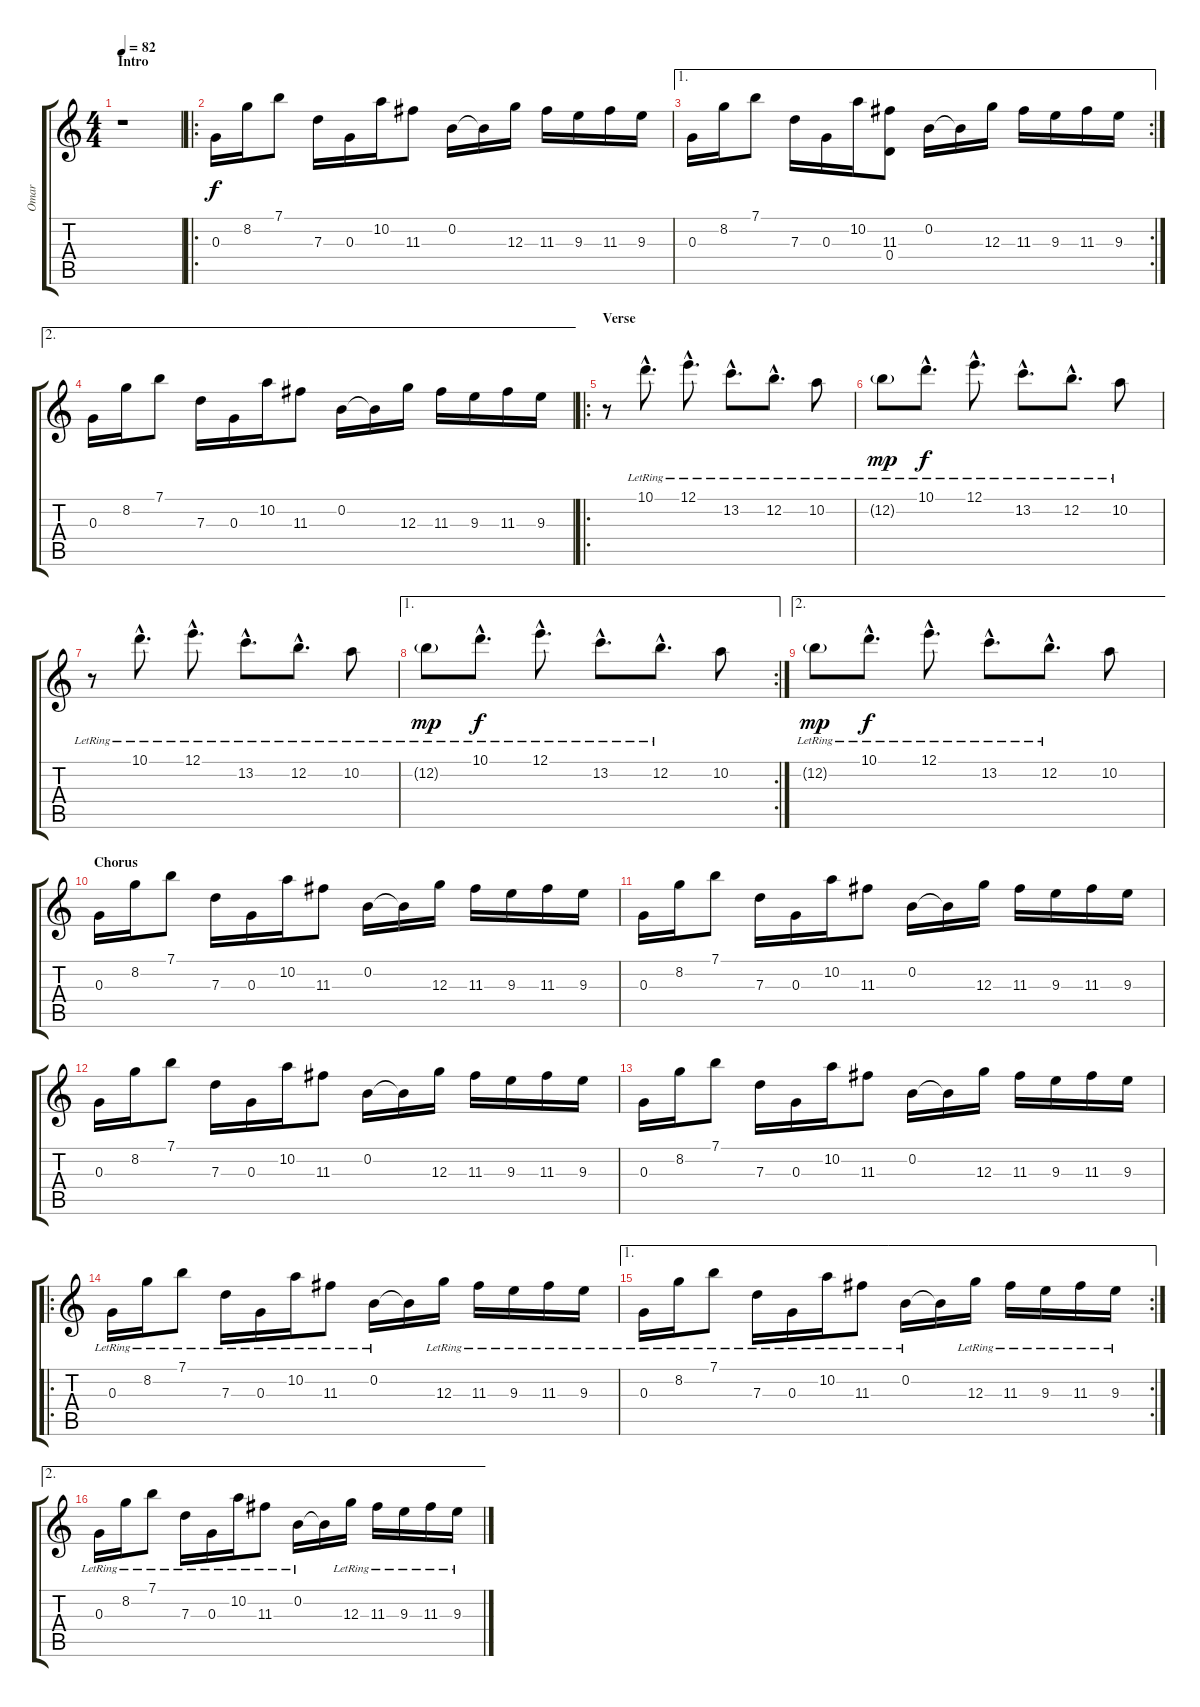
\track ("Omar" "Omar") {instrument distortionguitar}
\staff {score tabs}
\tuning (E4 B3 G3 D3 A2 E2) {hide}
\ts (4 4)
\section ("" "Intro")
\tempo 82
\clef g2
\ks c
r.1{dy f instrument distortionguitar} |
\ro
0.3.16 8.2.16 7.1.8 7.3.16 0.3.16 10.2.16 11.3.8 0.2.16 0.2{t}.16 12.3.16 11.3.16 9.3.16 11.3.16 9.3.16 |
\ae 1
\rc 2
0.3.16 8.2.16 7.1.8 7.3.16 0.3.16 10.2.16 (11.3 0.4).8 0.2.16 0.2{t}.16 12.3.16 11.3.16 9.3.16 11.3.16 9.3.16 |
\ae 2
0.3.16 8.2.16 7.1.8 7.3.16 0.3.16 10.2.16 11.3.8 0.2.16 0.2{t}.16 12.3.16 11.3.16 9.3.16 11.3.16 9.3.16 |
\ro
\section ("" "Verse")
r.8 10.1{hac lr}.8{d} 12.1{hac lr}.8{d} 13.2{hac lr}.8{d} 12.2{hac lr}.8{d} 10.2{lr}.8 |
12.2{g lr}.8{dy mp} 10.1{hac lr}.8{d dy f} 12.1{hac lr}.8{d} 13.2{hac lr}.8{d} 12.2{hac lr}.8{d} 10.2{lr}.8 |
r.8 10.1{hac lr}.8{d} 12.1{hac lr}.8{d} 13.2{hac lr}.8{d} 12.2{hac lr}.8{d} 10.2{lr}.8 |
\ae 1
\rc 2
12.2{g lr}.8{dy mp} 10.1{hac lr}.8{d dy f} 12.1{hac lr}.8{d} 13.2{hac lr}.8{d} 12.2{hac lr}.8{d} 10.2.8 |
\ae 2
12.2{g lr}.8{dy mp} 10.1{hac lr}.8{d dy f} 12.1{hac lr}.8{d} 13.2{hac lr}.8{d} 12.2{hac lr}.8{d} 10.2.8 |
\section ("" "Chorus")
0.3.16 8.2.16 7.1.8 7.3.16 0.3.16 10.2.16 11.3.8 0.2.16 0.2{t}.16 12.3.16 11.3.16 9.3.16 11.3.16 9.3.16 |
0.3.16 8.2.16 7.1.8 7.3.16 0.3.16 10.2.16 11.3.8 0.2.16 0.2{t}.16 12.3.16 11.3.16 9.3.16 11.3.16 9.3.16 |
0.3.16 8.2.16 7.1.8 7.3.16 0.3.16 10.2.16 11.3.8 0.2.16 0.2{t}.16 12.3.16 11.3.16 9.3.16 11.3.16 9.3.16 |
0.3.16 8.2.16 7.1.8 7.3.16 0.3.16 10.2.16 11.3.8 0.2.16 0.2{t}.16 12.3.16 11.3.16 9.3.16 11.3.16 9.3.16 |
\ro
0.3{lr}.16 8.2{lr}.16 7.1{lr}.8 7.3{lr}.16 0.3{lr}.16 10.2{lr}.16 11.3{lr}.8 0.2{lr}.16 0.2{t}.16 12.3{lr}.16 11.3{lr}.16 9.3{lr}.16 11.3{lr}.16 9.3{lr}.16 |
\ae 1
\rc 2
0.3{lr}.16 8.2{lr}.16 7.1{lr}.8 7.3{lr}.16 0.3{lr}.16 10.2{lr}.16 11.3{lr}.8 0.2{lr}.16 0.2{t}.16 12.3{lr}.16 11.3{lr}.16 9.3{lr}.16 11.3{lr}.16 9.3{lr}.16 |
\ae 2
0.3{lr}.16 8.2{lr}.16 7.1{lr}.8 7.3{lr}.16 0.3{lr}.16 10.2{lr}.16 11.3{lr}.8 0.2{lr}.16 0.2{t}.16 12.3{lr}.16 11.3{lr}.16 9.3{lr}.16 11.3{lr}.16 9.3{lr}.16
